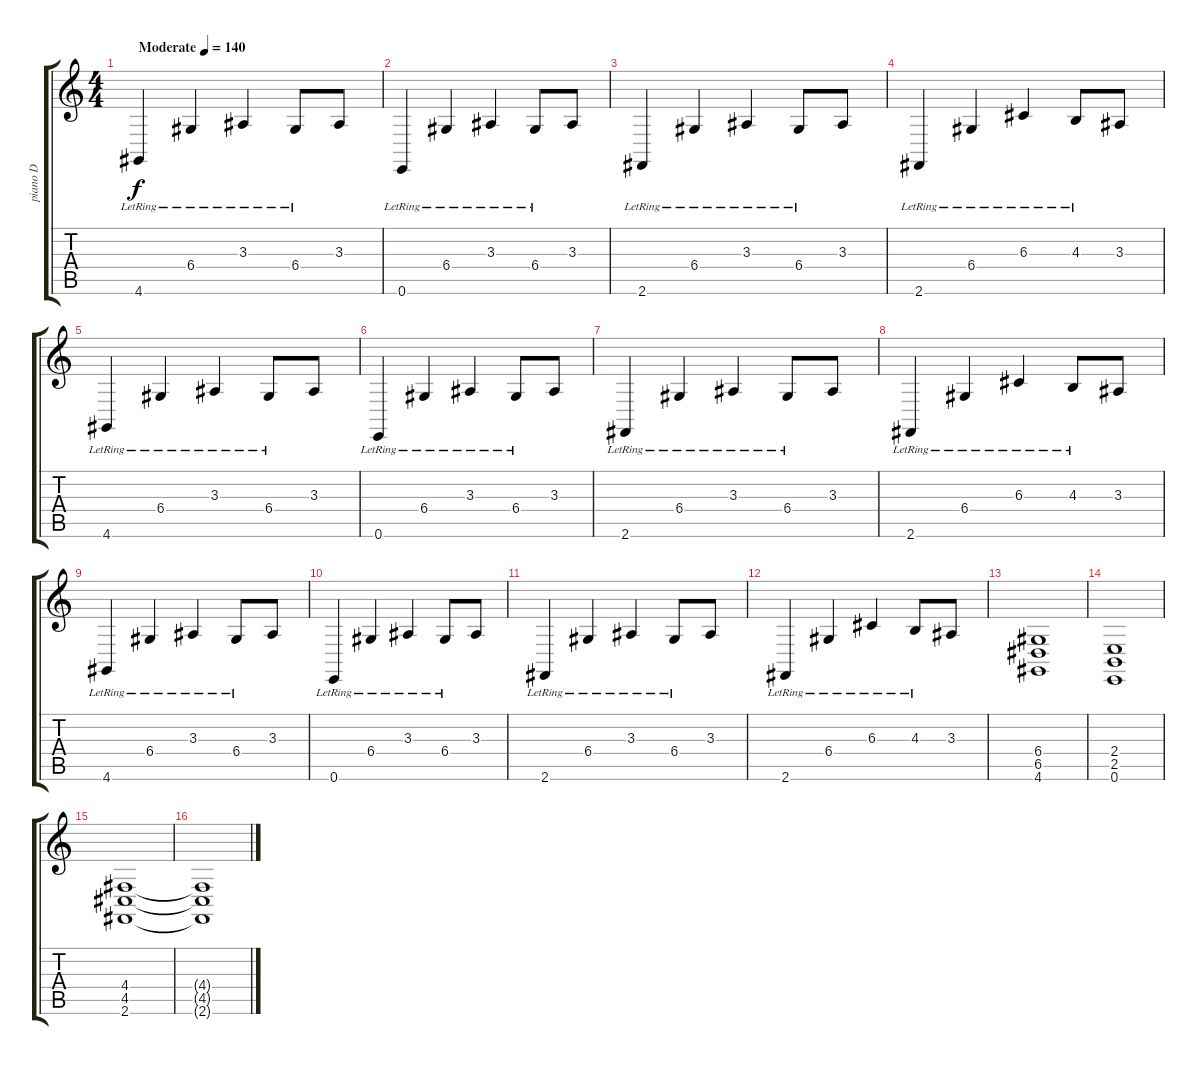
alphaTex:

\track ("piano D" "piano D") {instrument acousticgrandpiano}
\staff {score tabs}
\tuning (E4 B3 G3 D3 A2 E2) {hide}
\ts (4 4)
\tempo (140 "Moderate")
\clef g2
\ks c
4.6{lr}.4{dy f instrument acousticgrandpiano} 6.4{lr}.4 3.3{lr}.4 6.4{lr}.8 3.3.8 |
0.6{lr}.4 6.4{lr}.4 3.3{lr}.4 6.4{lr}.8 3.3.8 |
2.6{lr}.4 6.4{lr}.4 3.3{lr}.4 6.4{lr}.8 3.3.8 |
2.6{lr}.4 6.4{lr}.4 6.3{lr}.4 4.3{lr}.8 3.3.8 |
4.6{lr}.4 6.4{lr}.4 3.3{lr}.4 6.4{lr}.8 3.3.8 |
0.6{lr}.4 6.4{lr}.4 3.3{lr}.4 6.4{lr}.8 3.3.8 |
2.6{lr}.4 6.4{lr}.4 3.3{lr}.4 6.4{lr}.8 3.3.8 |
2.6{lr}.4 6.4{lr}.4 6.3{lr}.4 4.3{lr}.8 3.3.8 |
4.6{lr}.4 6.4{lr}.4 3.3{lr}.4 6.4{lr}.8 3.3.8 |
0.6{lr}.4 6.4{lr}.4 3.3{lr}.4 6.4{lr}.8 3.3.8 |
2.6{lr}.4 6.4{lr}.4 3.3{lr}.4 6.4{lr}.8 3.3.8 |
2.6{lr}.4 6.4{lr}.4 6.3{lr}.4 4.3{lr}.8 3.3.8 |
(6.4 6.5 4.6).1 |
(2.4 2.5 0.6).1 |
(4.4 4.5 2.6).1 |
(4.4{t} 4.5{t} 2.6{t}).1
